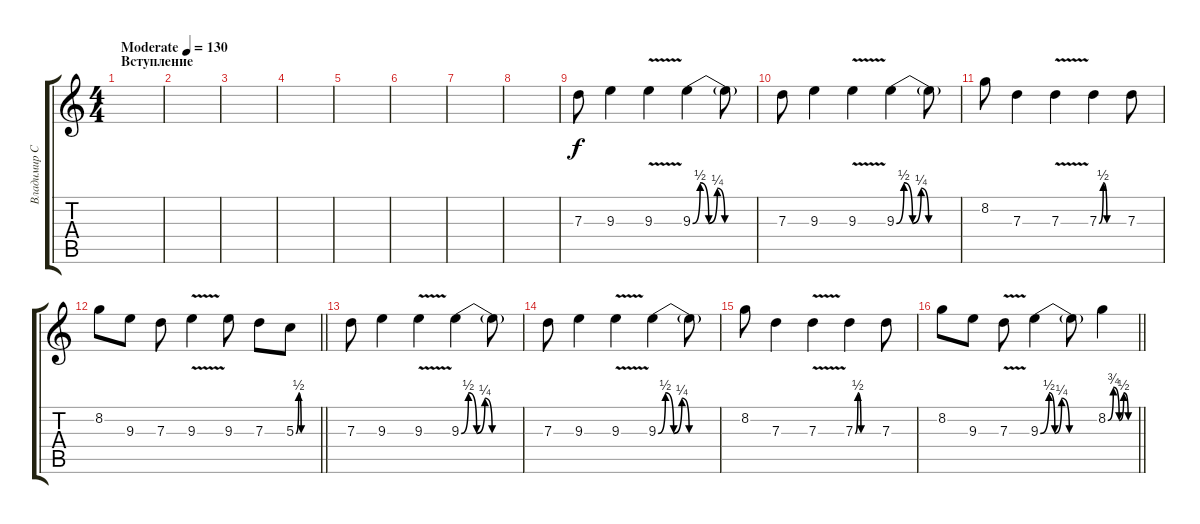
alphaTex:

\track ("Владимир Стрелов" "Владимир С") {instrument distortionguitar bank 20}
\staff {score tabs}
\tuning (E4 B3 G3 D3 A2 E2) {hide}
\ts (4 4)
\section ("" "Вступление")
\tempo (130 "Moderate")
\clef g2
\ks c
|
|
|
|
|
|
|
|
7.3.8 9.3.4 9.3{v}.4 9.3{be (custom 0 0 7 2 15 0 23 1 30 0 60 0)}.4 9.3{t}.8 |
7.3.8 9.3.4 9.3{v}.4 9.3{be (custom 0 0 7 2 15 0 23 1 30 0 60 0)}.4 9.3{t}.8 |
8.2.8 7.3.4 7.3{v}.4 7.3{be (custom 0 0 10 2 19 0 35 0 60 0)}.4 7.3.8 |
\barLineRight lightlight
8.2.8 9.3.8 7.3.8 9.3{v}.4 9.3.8 7.3.8 5.3{be (custom 0 0 8 2 15 0 60 0)}.8 |
7.3.8 9.3.4 9.3{v}.4 9.3{be (custom 0 0 7 2 15 0 23 1 30 0 60 0)}.4 9.3{t}.8 |
7.3.8 9.3.4 9.3{v}.4 9.3{be (custom 0 0 7 2 15 0 23 1 30 0 60 0)}.4 9.3{t}.8 |
8.2.8 7.3.4 7.3{v}.4 7.3{be (custom 0 0 7 2 15 0 60 0)}.4 7.3.8 |
\barLineRight lightlight
8.2.8 9.3.8 7.3{v}.8 9.3{be (custom 0 0 9 2 15 0 22 1 30 0 60 0)}.4 9.3{t}.8 8.2{be (custom 0 0 12 3 25 0 35 2 45 0 60 0)}.4
